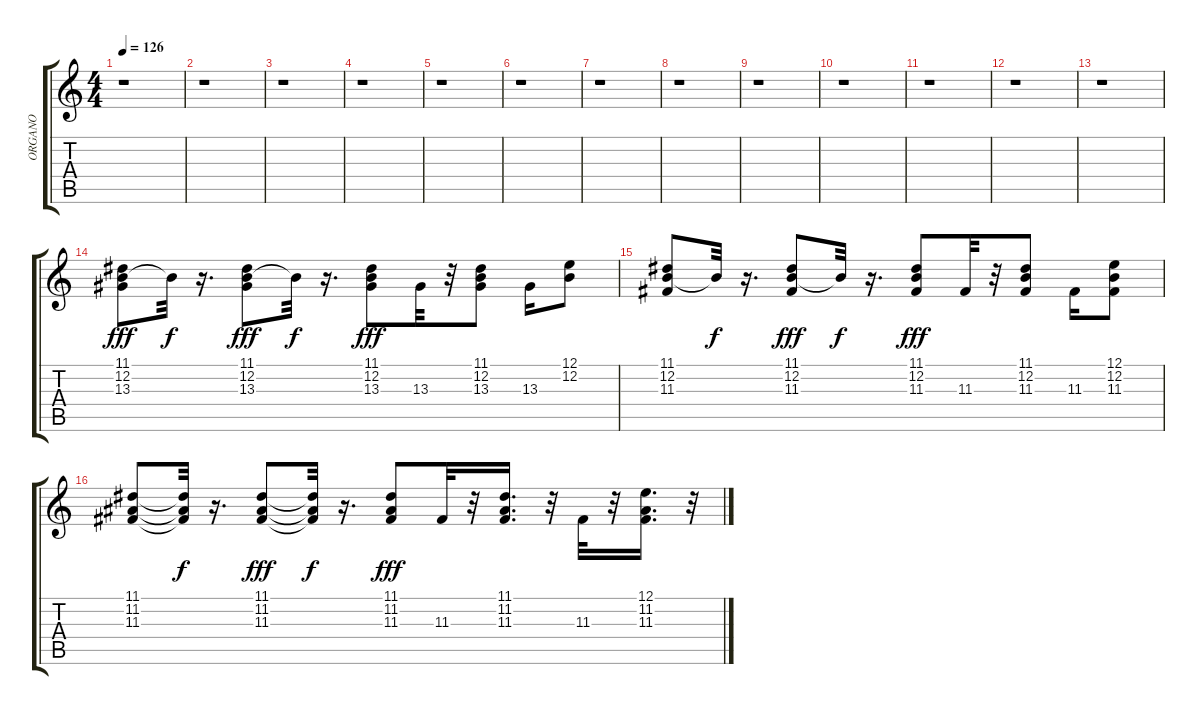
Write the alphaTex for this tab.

\track ("ORGANO" "ORGANO") {instrument rockorgan}
\staff {score tabs}
\tuning (E4 B3 G3 D3 A2 E2) {hide}
\ts (4 4)
\tempo 126
\clef g2
\ks c
r.1{dy fff} |
r.1 |
r.1 |
r.1 |
r.1 |
r.1 |
r.1 |
r.1 |
r.1 |
r.1 |
r.1 |
r.1 |
r.1 |
(11.1 12.2 13.3).8 12.2{t}.32{dy f} r.16{d} (11.1 12.2 13.3).8{dy fff} 12.2{t}.32{dy f} r.16{d} (11.1 12.2 13.3).8{dy fff} 13.3.32 r.32 (11.1 12.2 13.3).8 13.3.16 (12.1 12.2).8 |
(11.1 12.2 11.3).8 12.2{t}.32{dy f} r.16{d} (11.1 12.2 11.3).8{dy fff} 12.2{t}.32{dy f} r.16{d} (11.1 12.2 11.3).8{dy fff} 11.3.32 r.32 (11.1 12.2 11.3).8 11.3.16 (12.1 12.2 11.3).8 |
(11.1 11.2 11.3).8 (11.1{t} 11.2{t} 11.3{t}).32{dy f} r.16{d} (11.1 11.2 11.3).8{dy fff} (11.1{t} 11.2{t} 11.3{t}).32{dy f} r.16{d} (11.1 11.2 11.3).8{dy fff} 11.3.32 r.32 (11.1 11.2 11.3).16{d} r.32 11.3.32 r.32 (12.1 11.2 11.3).16{d} r.32
